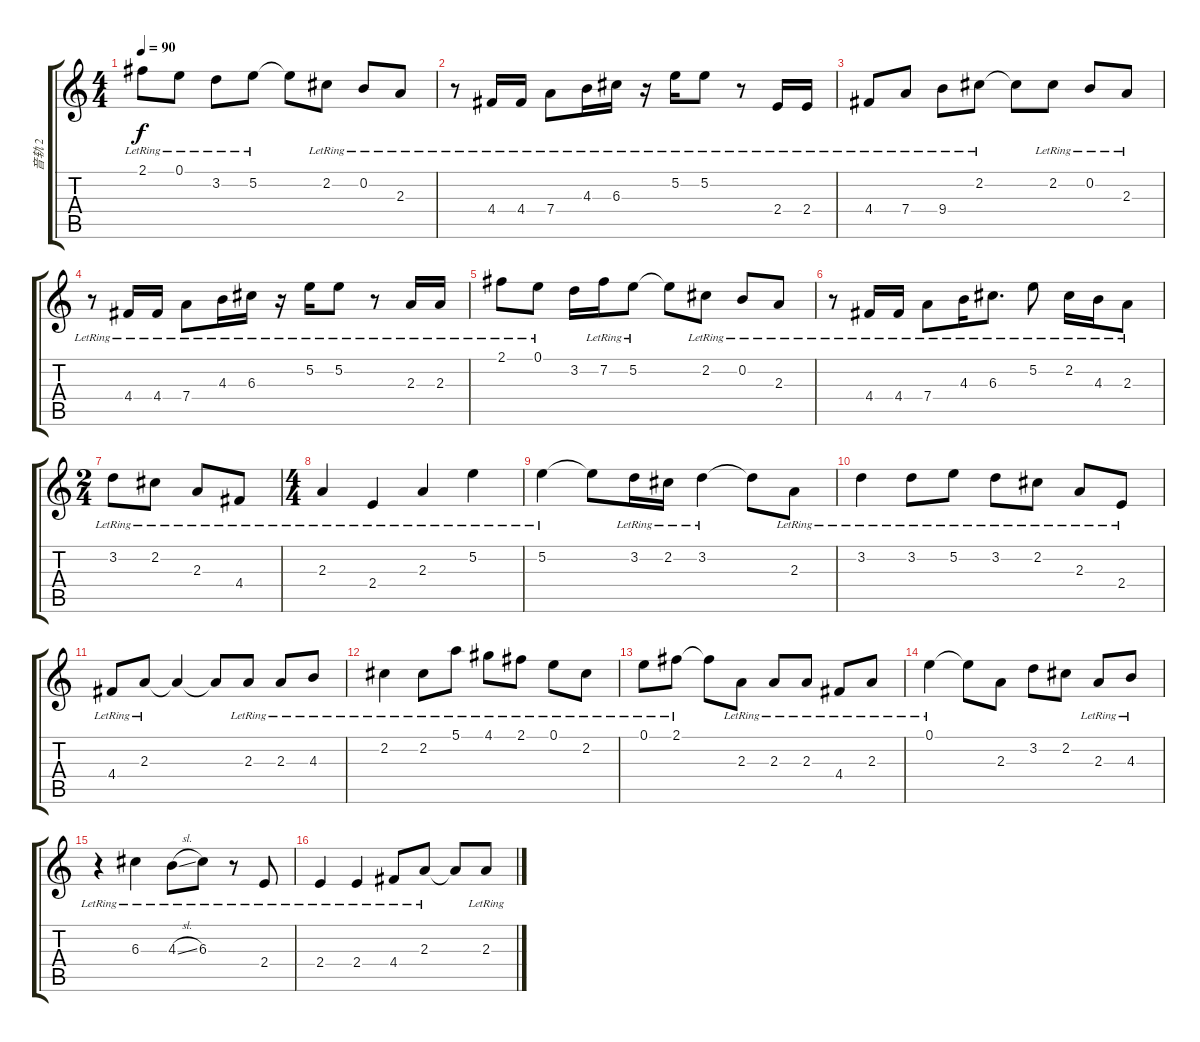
\track ("音轨 2" "音轨 2") {instrument acousticguitarnylon}
\staff {score tabs}
\tuning (E4 B3 G3 D3 A2 E2) {hide}
\ts (4 4)
\tempo 90
\clef g2
\ks c
2.1{lr}.8{dy f} 0.1{lr}.8 3.2{lr}.8 5.2{lr}.8 5.2{t}.8 2.2{lr}.8 0.2{lr}.8 2.3{lr}.8 |
r.8 4.4{lr}.16 4.4{lr}.16 7.4{lr}.8 4.3{lr}.16 6.3{lr}.16 r.16 5.2{lr}.16 5.2{lr}.8 r.8 2.4{lr}.16 2.4{lr}.16 |
4.4{lr}.8 7.4{lr}.8 9.4{lr}.8 2.2{lr}.8 2.2{t}.8 2.2{lr}.8 0.2{lr}.8 2.3{lr}.8 |
r.8 4.4{lr}.16 4.4{lr}.16 7.4{lr}.8 4.3{lr}.16 6.3{lr}.16 r.16 5.2{lr}.16 5.2{lr}.8 r.8 2.3{lr}.16 2.3{lr}.16 |
2.1{lr}.8 0.1{lr}.8 3.2.16 7.2{lr}.16 5.2{lr}.8 5.2{t}.8 2.2{lr}.8 0.2{lr}.8 2.3{lr}.8 |
r.8 4.4{lr}.16 4.4{lr}.16 7.4{lr}.8 4.3{lr}.16 6.3{lr}.8{d} 5.2{lr}.8 2.2{lr}.16 4.3{lr}.16 2.3{lr}.8 |
\ts (2 4)
3.2{lr}.8 2.2{lr}.8 2.3{lr}.8 4.4{lr}.8 |
\ts (4 4)
2.3{lr}.4 2.4{lr}.4 2.3{lr}.4 5.2{lr}.4 |
5.2{lr}.4 5.2{t}.8 3.2{lr}.16 2.2{lr}.16 3.2{lr}.4 3.2{t}.8 2.3{lr}.8 |
3.2{lr}.4 3.2{lr}.8 5.2{lr}.8 3.2{lr}.8 2.2{lr}.8 2.3{lr}.8 2.4{lr}.8 |
4.4{lr}.8 2.3{lr}.8 2.3{t}.4 2.3{t}.8 2.3{lr}.8 2.3{lr}.8 4.3{lr}.8 |
2.2{lr}.4 2.2{lr}.8 5.1{lr}.8 4.1{lr}.8 2.1{lr}.8 0.1{lr}.8 2.2{lr}.8 |
0.1{lr}.8 2.1{lr}.8 2.1{t}.8 2.3{lr}.8 2.3{lr}.8 2.3{lr}.8 4.4{lr}.8 2.3{lr}.8 |
0.1{lr}.4 0.1{t}.8 2.3.8 3.2.8 2.2.8 2.3{lr}.8 4.3{lr}.8 |
r.4 6.3{lr}.4 4.3{sl lr}.8 6.3{lr}.8 r.8 2.4{lr}.8 |
2.4{lr}.4 2.4{lr}.4 4.4{lr}.8 2.3{lr}.8 2.3{t}.8 2.3{lr}.8
